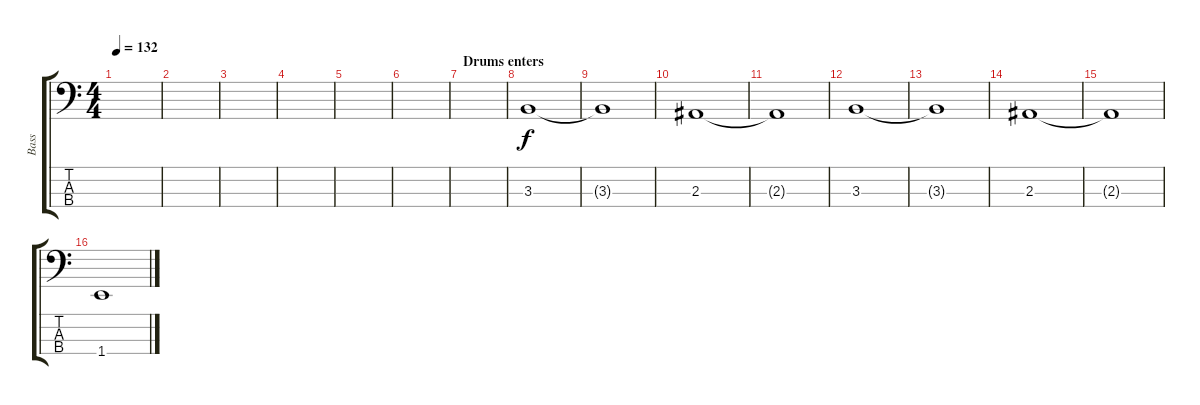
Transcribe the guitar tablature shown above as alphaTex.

\track ("Bass" "Bass") {instrument electricbasspick}
\staff {score tabs}
\tuning (Gb2 Db2 Ab1 Eb1) {hide}
\ts (4 4)
\tempo 132
\clef f4
\ks c
|
|
|
|
|
|
\section ("" "Drums enters")
|
3.3.1 |
3.3{t}.1 |
2.3.1 |
2.3{t}.1 |
3.3.1 |
3.3{t}.1 |
2.3.1 |
2.3{t}.1 |
1.4.1
